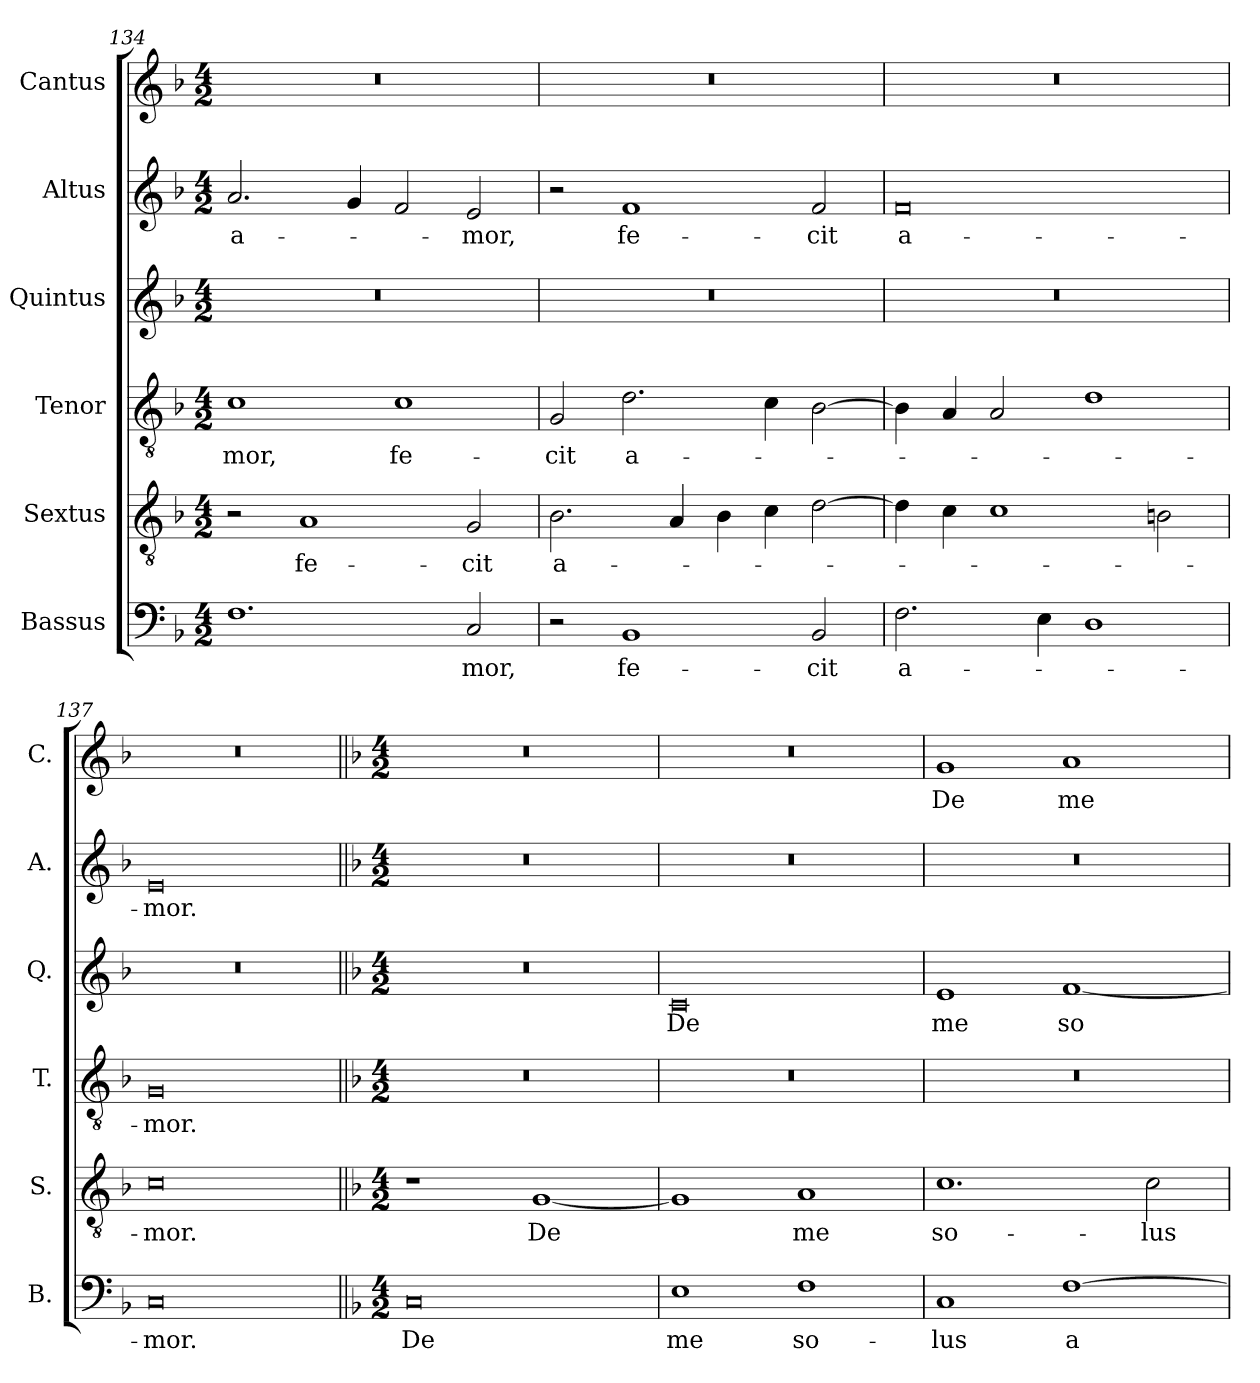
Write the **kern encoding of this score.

**kern	**text	**kern	**text	**kern	**text	**kern	**text	**kern	**text	**kern	**text
*part6	*part6	*part5	*part5	*part4	*part4	*part3	*part3	*part2	*part2	*part1	*part1
*staff6	*staff6	*staff5	*staff5	*staff4	*staff4	*staff3	*staff3	*staff2	*staff2	*staff1	*staff1
*I"Bassus	*	*I"Sextus	*	*I"Tenor	*	*I"Quintus	*	*I"Altus	*	*I"Cantus	*
*I'B.	*	*I'S.	*	*I'T.	*	*I'Q.	*	*I'A.	*	*I'C.	*
*clefF4	*	*clefGv2	*	*clefGv2	*	*clefG2	*	*clefG2	*	*clefG2	*
*k[b-]	*	*k[b-]	*	*k[b-]	*	*k[b-]	*	*k[b-]	*	*k[b-]	*
*M4/2	*	*M4/2	*	*M4/2	*	*M4/2	*	*M4/2	*	*M4/2	*
=134	=134	=134	=134	=134	=134	=134	=134	=134	=134	=134	=134
1.F	.	2r	.	1c	-mor,	0r	.	2.a/	a-	0r	.
.	.	1A	fe-	.	.	.	.	.	.	.	.
.	.	.	.	.	.	.	.	4g/	.	.	.
.	.	.	.	1c	fe-	.	.	2f/	.	.	.
2C/	-mor,	2G/	-cit	.	.	.	.	2e/	-mor,	.	.
!!LO:LB:g=z
=135	=135	=135	=135	=135	=135	=135	=135	=135	=135	=135	=135
2r	.	2.B-\	a-	2G/	-cit	0r	.	2r	.	0r	.
1BB-	fe-	.	.	2.d\	a-	.	.	1f	fe-	.	.
.	.	4A/	.	.	.	.	.	.	.	.	.
.	.	4B-\	.	.	.	.	.	.	.	.	.
.	.	4c\	.	4c\	.	.	.	.	.	.	.
2BB-/	-cit	[2d\	.	[2B-\	.	.	.	2f/	-cit	.	.
=136	=136	=136	=136	=136	=136	=136	=136	=136	=136	=136	=136
2.F\	a-	4d\]	.	4B-\]	.	0r	.	0f	a-	0r	.
.	.	4c\	.	4A/	.	.	.	.	.	.	.
.	.	1c	.	2A/	.	.	.	.	.	.	.
4E\	.	.	.	.	.	.	.	.	.	.	.
1D	.	.	.	1d	.	.	.	.	.	.	.
.	.	2Bn\	.	.	.	.	.	.	.	.	.
=137	=137	=137	=137	=137	=137	=137	=137	=137	=137	=137	=137
0C	-mor.	0c	-mor.	0G	-mor.	0r	.	0e	-mor.	0r	.
=138||	=138||	=138||	=138||	=138||	=138||	=138||	=138||	=138||	=138||	=138||	=138||
*k[b-]	*	*k[b-]	*	*k[b-]	*	*k[b-]	*	*k[b-]	*	*k[b-]	*
*M4/2	*	*M4/2	*	*M4/2	*	*M4/2	*	*M4/2	*	*M4/2	*
0C	De	1r	.	0r	.	0r	.	0r	.	0r	.
.	.	[1G	De	.	.	.	.	.	.	.	.
=139	=139	=139	=139	=139	=139	=139	=139	=139	=139	=139	=139
1E	me	1G]	.	0r	.	0c	De	0r	.	0r	.
1F	so-	1A	me	.	.	.	.	.	.	.	.
=140	=140	=140	=140	=140	=140	=140	=140	=140	=140	=140	=140
1C	-lus	1.c	so-	0r	.	1e	me	0r	.	1g	De
[1F	a-	.	.	.	.	[1f	so-	.	.	1a	me
.	.	2c\	-lus	.	.	.	.	.	.	.	.
=	=	=	=	=	=	=	=	=	=	=	=
*-	*-	*-	*-	*-	*-	*-	*-	*-	*-	*-	*-
